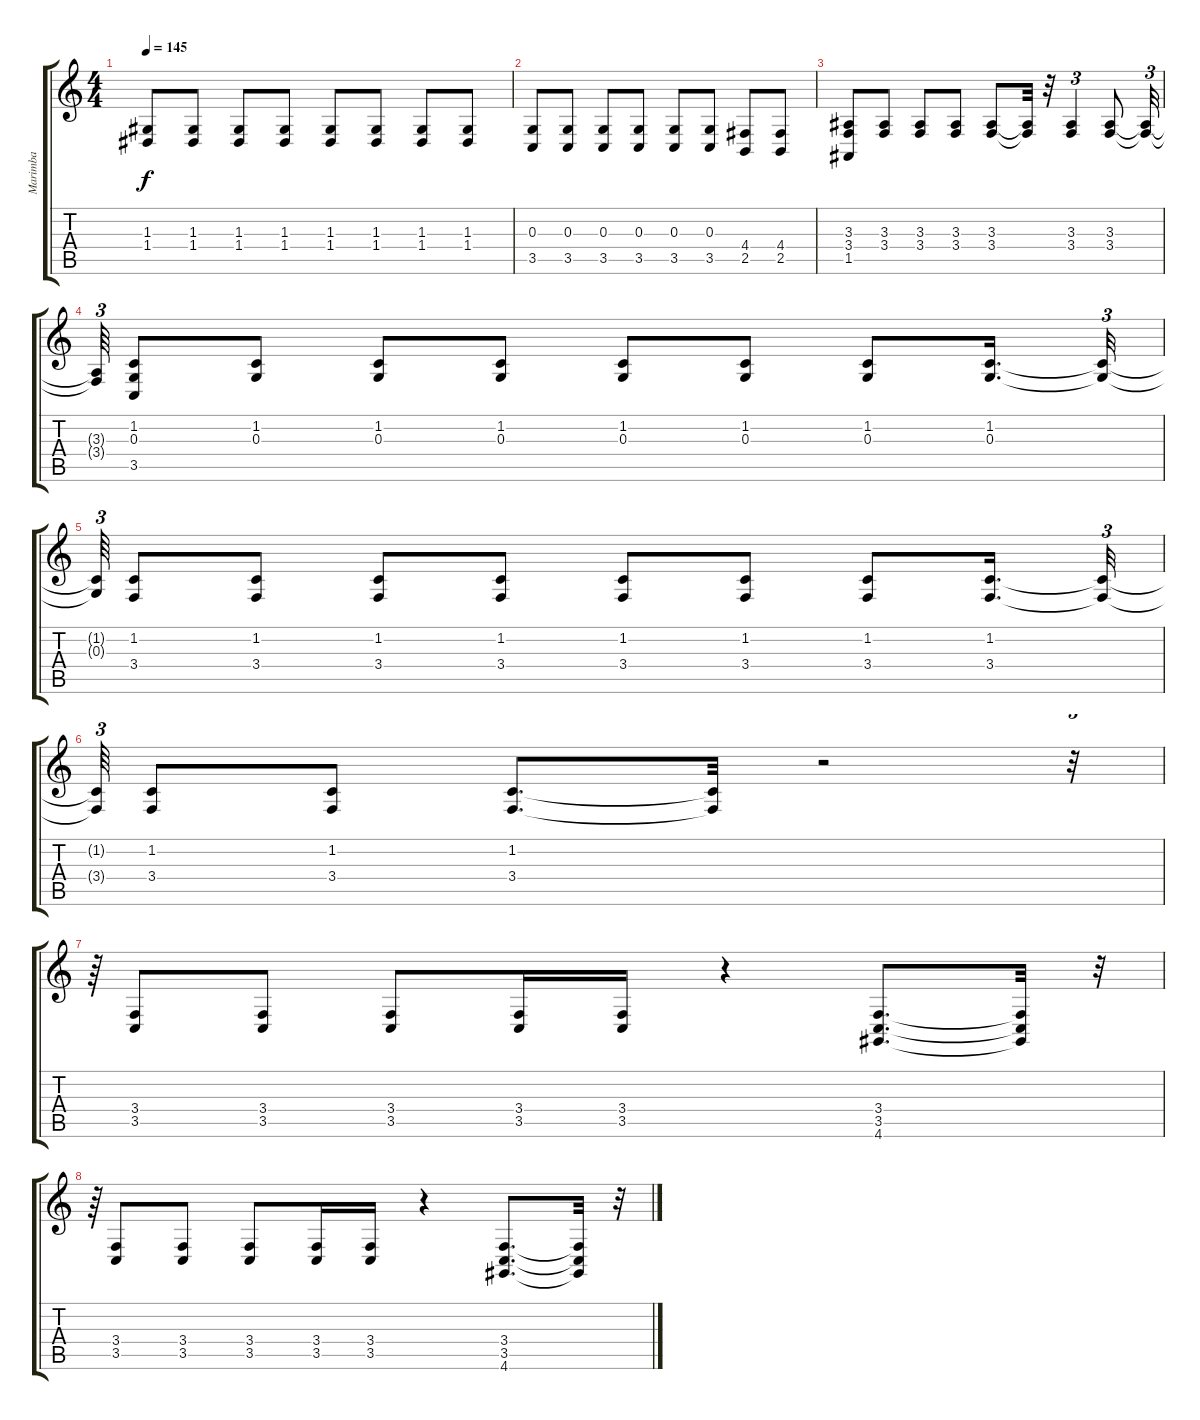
\track ("Marimba" "Marimba") {instrument marimba}
\staff {score tabs}
\tuning (E4 B3 G3 D3 A2 E2) {hide}
\ts (4 4)
\tempo 145
\clef g2
\ks c
(1.3 1.4).8{dy f} (1.3 1.4).8 (1.3 1.4).8 (1.3 1.4).8 (1.3 1.4).8 (1.3 1.4).8 (1.3 1.4).8 (1.3 1.4).8 |
(0.3 3.5).8 (0.3 3.5).8 (0.3 3.5).8 (0.3 3.5).8 (0.3 3.5).8 (0.3 3.5).8 (4.4 2.5).8 (4.4 2.5).8 |
(3.3 3.4 1.5).8 (3.3 3.4).8 (3.3 3.4).8 (3.3 3.4).8 (3.3 3.4).8 (3.3{t} 3.4{t}).32 r.32 (3.3 3.4).4{tu (3 2)} (3.3 3.4).8 (3.3{t} 3.4{t}).32{tu (3 2)} |
(3.3{t} 3.4{t}).64{tu (3 2)} (1.2 0.3 3.5).8 (1.2 0.3).8 (1.2 0.3).8 (1.2 0.3).8 (1.2 0.3).8 (1.2 0.3).8 (1.2 0.3).8 (1.2 0.3).16{d} (1.2{t} 0.3{t}).32{tu (3 2)} |
(1.2{t} 0.3{t}).64{tu (3 2)} (1.2 3.4).8 (1.2 3.4).8 (1.2 3.4).8 (1.2 3.4).8 (1.2 3.4).8 (1.2 3.4).8 (1.2 3.4).8 (1.2 3.4).16{d} (1.2{t} 3.4{t}).32{tu (3 2)} |
(1.2{t} 3.4{t}).64{tu (3 2)} (1.2 3.4).8 (1.2 3.4).8 (1.2 3.4).8{d} (1.2{t} 3.4{t}).32 r.2 r.32{tu (3 2)} |
r.64{tu (3 2)} (3.4 3.5).8 (3.4 3.5).8 (3.4 3.5).8 (3.4 3.5).16 (3.4 3.5).16 r.4 (3.4 3.5 4.6).8{d} (3.4{t} 3.5{t} 4.6{t}).32 r.32{tu (3 2)} |
r.64{tu (3 2)} (3.4 3.5).8 (3.4 3.5).8 (3.4 3.5).8 (3.4 3.5).16 (3.4 3.5).16 r.4 (3.4 3.5 4.6).8{d} (3.4{t} 3.5{t} 4.6{t}).32 r.32{tu (3 2)}
